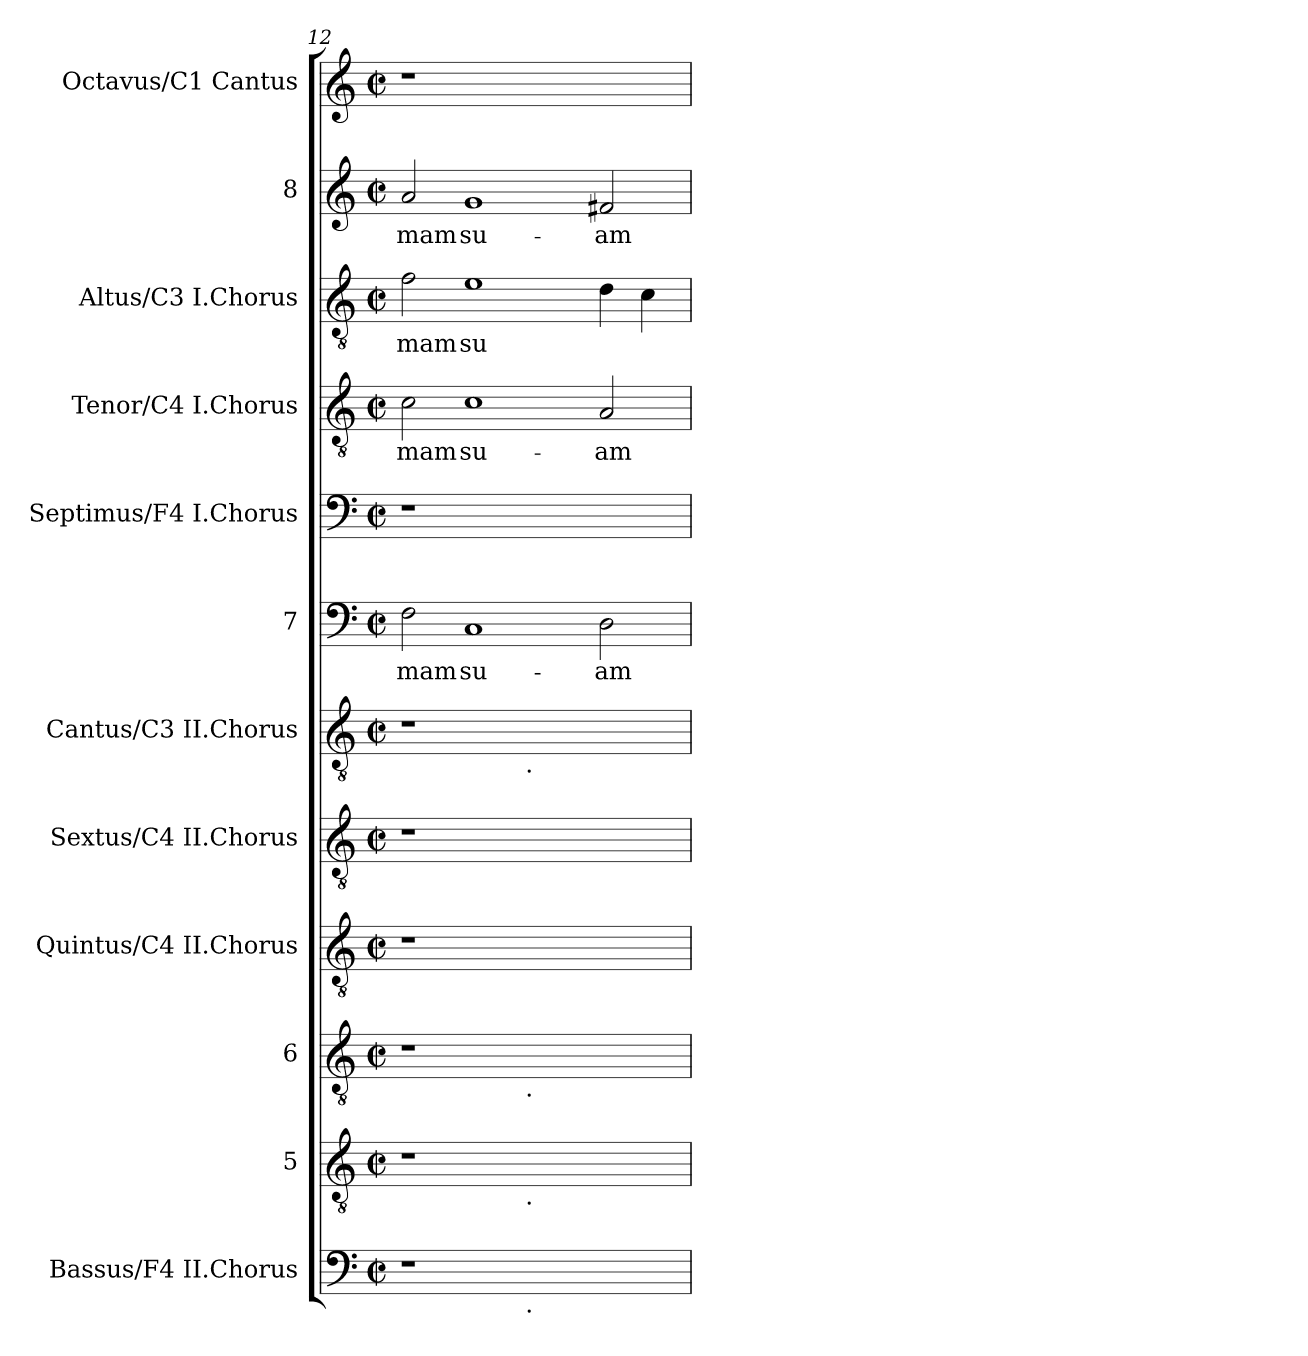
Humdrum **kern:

**kern	**kern	**kern	**kern	**kern	**kern	**kern	**text	**kern	**kern	**text	**kern	**text	**kern	**text	**kern
*part12	*part11	*part10	*part9	*part8	*part7	*part6	*part6	*part5	*part4	*part4	*part3	*part3	*part2	*part2	*part1
*staff12	*staff11	*staff10	*staff9	*staff8	*staff7	*staff6	*staff6	*staff5	*staff4	*staff4	*staff3	*staff3	*staff2	*staff2	*staff1
*I"Bassus/F4  II.Chorus	*I"5	*I"6	*I"Quintus/C4  II.Chorus	*I"Sextus/C4  II.Chorus	*I"Cantus/C3  II.Chorus	*I"7	*	*I"Septimus/F4  I.Chorus	*I"Tenor/C4  I.Chorus	*	*I"Altus/C3  I.Chorus	*	*I"8	*	*I"Octavus/C1  Cantus
*I'B	*	*	*	*	*I'C	*	*	*	*I'T	*	*I'A	*	*	*	*
*clefF4	*clefGv2	*clefGv2	*clefGv2	*clefGv2	*clefGv2	*clefF4	*	*clefF4	*clefGv2	*	*clefGv2	*	*clefG2	*	*clefG2
*k[]	*k[]	*k[]	*k[]	*k[]	*k[]	*k[]	*	*k[]	*k[]	*	*k[]	*	*k[]	*	*k[]
*C:	*C:	*C:	*C:	*C:	*C:	*C:	*	*C:	*C:	*	*C:	*	*C:	*	*C:
*M2/2	*M2/2	*M2/2	*M2/2	*M2/2	*M2/2	*M2/2	*	*M2/2	*M2/2	*	*M2/2	*	*M2/2	*	*M2/2
*met(c|)	*met(c|)	*met(c|)	*met(c|)	*met(c|)	*met(c|)	*met(c|)	*	*met(c|)	*met(c|)	*	*met(c|)	*	*met(c|)	*	*met(c|)
=12	=12	=12	=12	=12	=12	=12	=12	=12	=12	=12	=12	=12	=12	=12	=12
!	!	!	!	!	!	!	!LO:LY:b:cj	!	!	!LO:LY:b:cj	!	!LO:LY:b:cj	!	!LO:LY:b:cj	!
*^	*^	*^	*	*	*^	*	*	*	*	*	*	*	*	*	*
1r	2ryy	1r	2ryy	1r	2ryy	1r	1r	1r	2ryy	2F\	-mam	1r	2c\	-mam	2f\	-mam	2a/	-mam	1r
!	!	!	!	!	!	!	!	!	!	!	!LO:LY:b:cj	!	!	!LO:LY:b:cj	!	!LO:LY:b:cj	!	!LO:LY:b:cj	!
.	4...ryy	.	4...ryy	.	4...ryy	.	.	.	4...ryy	1C	su-	.	1c	su-	1e	su-	1g	su-	.
!	!	!	!	!	!	!	!	!	!LO:TX:b:t=.	!	!	!	!	!	!	!	!	!	!
!	!	!	!	!	!LO:TX:b:t=.	!	!	!	!	!	!	!	!	!	!	!	!	!	!
!	!	!	!LO:TX:b:t=.	!	!	!	!	!	!	!	!	!	!	!	!	!	!	!	!
!	!LO:TX:b:t=.	!	!	!	!	!	!	!	!	!	!	!	!	!	!	!	!	!	!
.	1ryy	.	1ryy	.	1ryy	.	.	.	1ryy	.	.	.	.	.	.	.	.	.	.
1ryy	.	1ryy	.	1ryy	.	1ryy	1ryy	1ryy	.	.	.	1ryy	.	.	.	.	.	.	1ryy
!	!	!	!	!	!	!	!	!	!	!	!LO:LY:b:cj	!	!	!LO:LY:b:cj	!	!LO:LY:b:cj	!	!LO:LY:b:cj	!
.	.	.	.	.	.	.	.	.	.	2D\	-am	.	2A/	-am	4d\	--	2f#X/	-am	.
!	!	!	!	!	!	!	!	!	!	!	!	!	!	!	!	!LO:LY:b:cj	!	!	!
.	.	.	.	.	.	.	.	.	.	.	.	.	.	.	4c\	--	.	.	.
.	32ryy	.	32ryy	.	32ryy	.	.	.	32ryy	.	.	.	.	.	.	.	.	.	.
*v	*v	*	*	*v	*v	*	*	*v	*v	*	*	*	*	*	*	*	*	*	*
*	*v	*v	*	*	*	*	*	*	*	*	*	*	*	*	*	*
=	=	=	=	=	=	=	=	=	=	=	=	=	=	=	=
*-	*-	*-	*-	*-	*-	*-	*-	*-	*-	*-	*-	*-	*-	*-	*-
